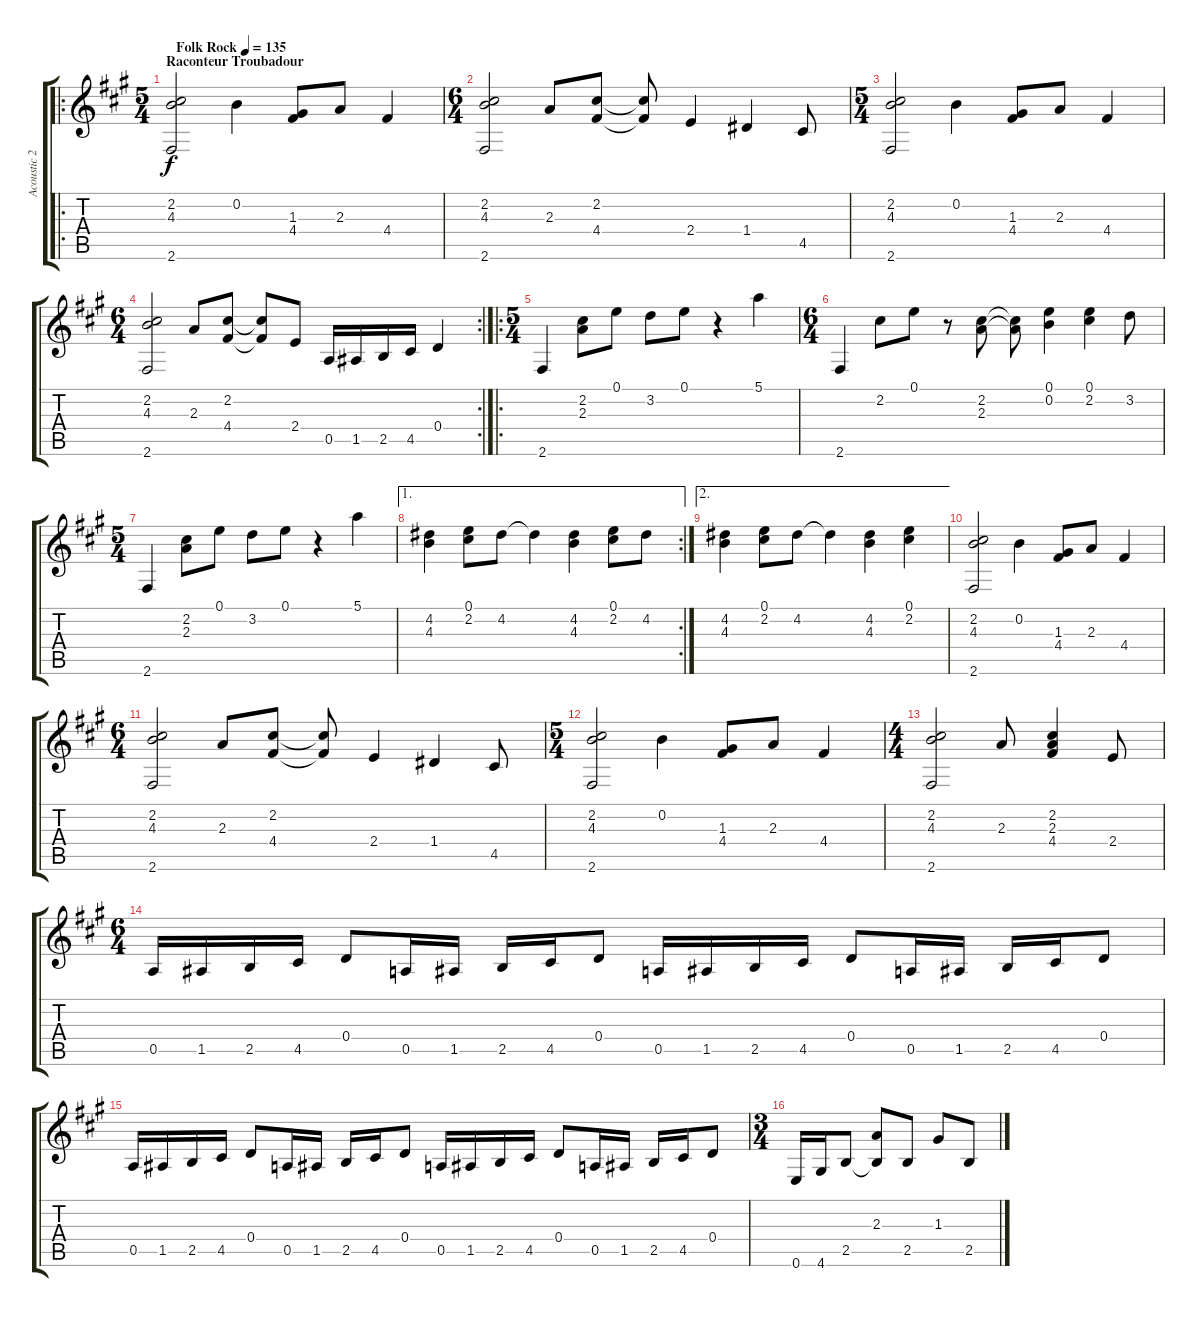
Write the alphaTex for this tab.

\track ("Acoustic 2 - Ray Shulman" "Acoustic 2") {instrument acousticguitarsteel}
\staff {score tabs}
\tuning (E4 B3 G3 D3 A2 E2) {hide}
\ro
\ts (5 4)
\section ("" "Raconteur Troubadour")
\tempo (135 "Folk Rock")
\clef g2
\ks a
(2.2 4.3 2.6).2{dy f instrument acousticguitarsteel} 0.2.4 (1.3 4.4).8 2.3.8 4.4.4 |
\ts (6 4)
(2.2 4.3 2.6).2 2.3.8 (2.2 4.4).8 (2.2{t} 4.4{t}).8 2.4.4 1.4.4 4.5.8 |
\ts (5 4)
(2.2 4.3 2.6).2 0.2.4 (1.3 4.4).8 2.3.8 4.4.4 |
\rc 2
\ts (6 4)
(2.2 4.3 2.6).2 2.3.8 (2.2 4.4).8 (2.2{t} 4.4{t}).8 2.4.8 0.5.16 1.5.16 2.5.16 4.5.16 0.4.4 |
\ro
\ts (5 4)
2.6.4 (2.2 2.3).8 0.1.8 3.2.8 0.1.8 r.4 5.1.4 |
\ts (6 4)
2.6.4 2.2.8 0.1.8 r.8 (2.2 2.3).8 (2.2{t} 2.3{t}).8 (0.1 0.2).4 (0.1 2.2).4 3.2.8 |
\ts (5 4)
2.6.4 (2.2 2.3).8 0.1.8 3.2.8 0.1.8 r.4 5.1.4 |
\ae 1
\rc 2
(4.2 4.3).4 (0.1 2.2).8 4.2.8 4.2{t}.4 (4.2 4.3).4 (0.1 2.2).8 4.2.8 |
\ae 2
(4.2 4.3).4 (0.1 2.2).8 4.2.8 4.2{t}.4 (4.2 4.3).4 (0.1 2.2).4 |
(2.2 4.3 2.6).2 0.2.4 (1.3 4.4).8 2.3.8 4.4.4 |
\ts (6 4)
(2.2 4.3 2.6).2 2.3.8 (2.2 4.4).8 (2.2{t} 4.4{t}).8 2.4.4 1.4.4 4.5.8 |
\ts (5 4)
(2.2 4.3 2.6).2 0.2.4 (1.3 4.4).8 2.3.8 4.4.4 |
\ts (4 4)
(2.2 4.3 2.6).2 2.3.8 (2.2 2.3 4.4).4 2.4.8 |
\ts (6 4)
0.5.16 1.5.16 2.5.16 4.5.16 0.4.8 0.5.16 1.5.16 2.5.16 4.5.16 0.4.8 0.5.16 1.5.16 2.5.16 4.5.16 0.4.8 0.5.16 1.5.16 2.5.16 4.5.16 0.4.8 |
0.5.16 1.5.16 2.5.16 4.5.16 0.4.8 0.5.16 1.5.16 2.5.16 4.5.16 0.4.8 0.5.16 1.5.16 2.5.16 4.5.16 0.4.8 0.5.16 1.5.16 2.5.16 4.5.16 0.4.8 |
\ts (3 4)
0.6.16 4.6.16 2.5.8 (2.3 2.5{t}).8 2.5.8 1.3.8 2.5.8
